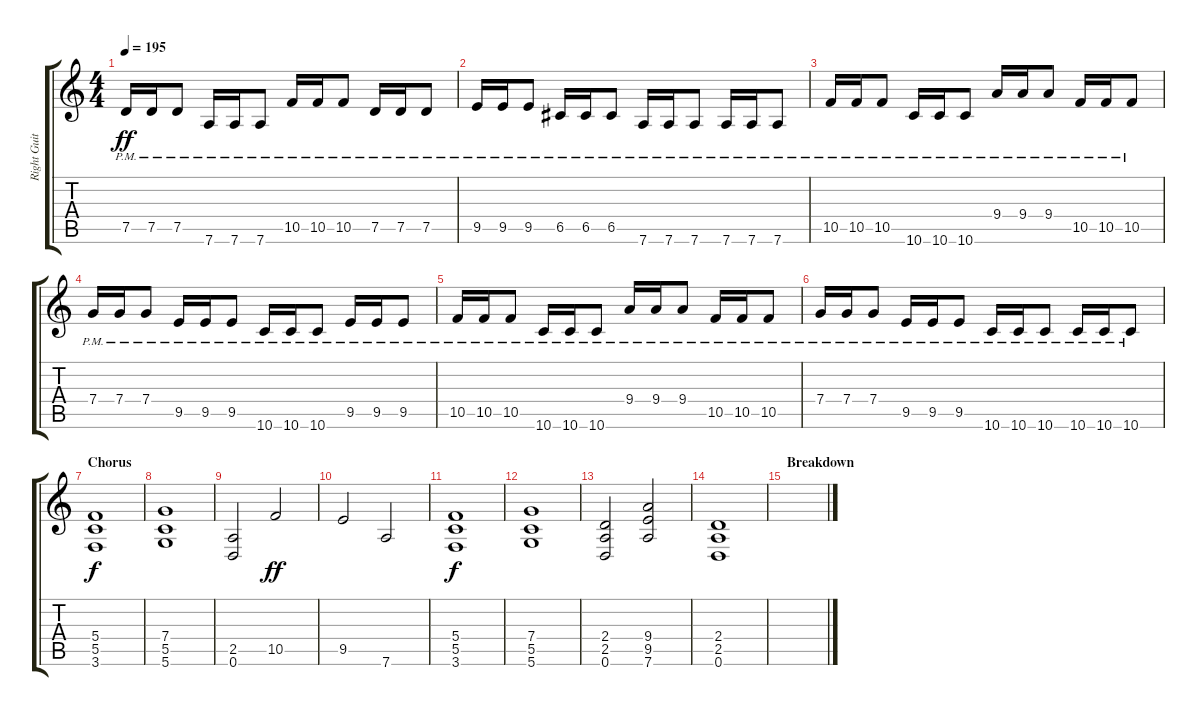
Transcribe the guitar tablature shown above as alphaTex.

\track ("Right Guitar" "Right Guit") {instrument distortionguitar}
\staff {score tabs}
\tuning (D4 A3 F3 C3 G2 D2) {hide}
\ts (4 4)
\tempo 195
\clef g2
\ks c
7.5{pm}.16{dy ff} 7.5{pm}.16 7.5{pm}.8 7.6{pm}.16 7.6{pm}.16 7.6{pm}.8 10.5{pm}.16 10.5{pm}.16 10.5{pm}.8 7.5{pm}.16 7.5{pm}.16 7.5{pm}.8 |
9.5{pm}.16 9.5{pm}.16 9.5{pm}.8 6.5{pm}.16 6.5{pm}.16 6.5{pm}.8 7.6{pm}.16 7.6{pm}.16 7.6{pm}.8 7.6{pm}.16 7.6{pm}.16 7.6{pm}.8 |
10.5{pm}.16 10.5{pm}.16 10.5{pm}.8 10.6{pm}.16 10.6{pm}.16 10.6{pm}.8 9.4{pm}.16 9.4{pm}.16 9.4{pm}.8 10.5{pm}.16 10.5{pm}.16 10.5{pm}.8 |
7.4{pm}.16 7.4{pm}.16 7.4{pm}.8 9.5{pm}.16 9.5{pm}.16 9.5{pm}.8 10.6{pm}.16 10.6{pm}.16 10.6{pm}.8 9.5{pm}.16 9.5{pm}.16 9.5{pm}.8 |
10.5{pm}.16 10.5{pm}.16 10.5{pm}.8 10.6{pm}.16 10.6{pm}.16 10.6{pm}.8 9.4{pm}.16 9.4{pm}.16 9.4{pm}.8 10.5{pm}.16 10.5{pm}.16 10.5{pm}.8 |
7.4{pm}.16 7.4{pm}.16 7.4{pm}.8 9.5{pm}.16 9.5{pm}.16 9.5{pm}.8 10.6{pm}.16 10.6{pm}.16 10.6{pm}.8 10.6{pm}.16 10.6{pm}.16 10.6{pm}.8 |
\section ("" "Chorus")
(5.4 5.5 3.6).1{dy f} |
(7.4 5.5 5.6).1 |
(2.5 0.6).2 10.5.2{dy ff} |
9.5.2 7.6.2 |
(5.4 5.5 3.6).1{dy f} |
(7.4 5.5 5.6).1 |
(2.4 2.5 0.6).2 (9.4 9.5 7.6).2 |
(2.4 2.5 0.6).1 |
\section ("" "Breakdown")
